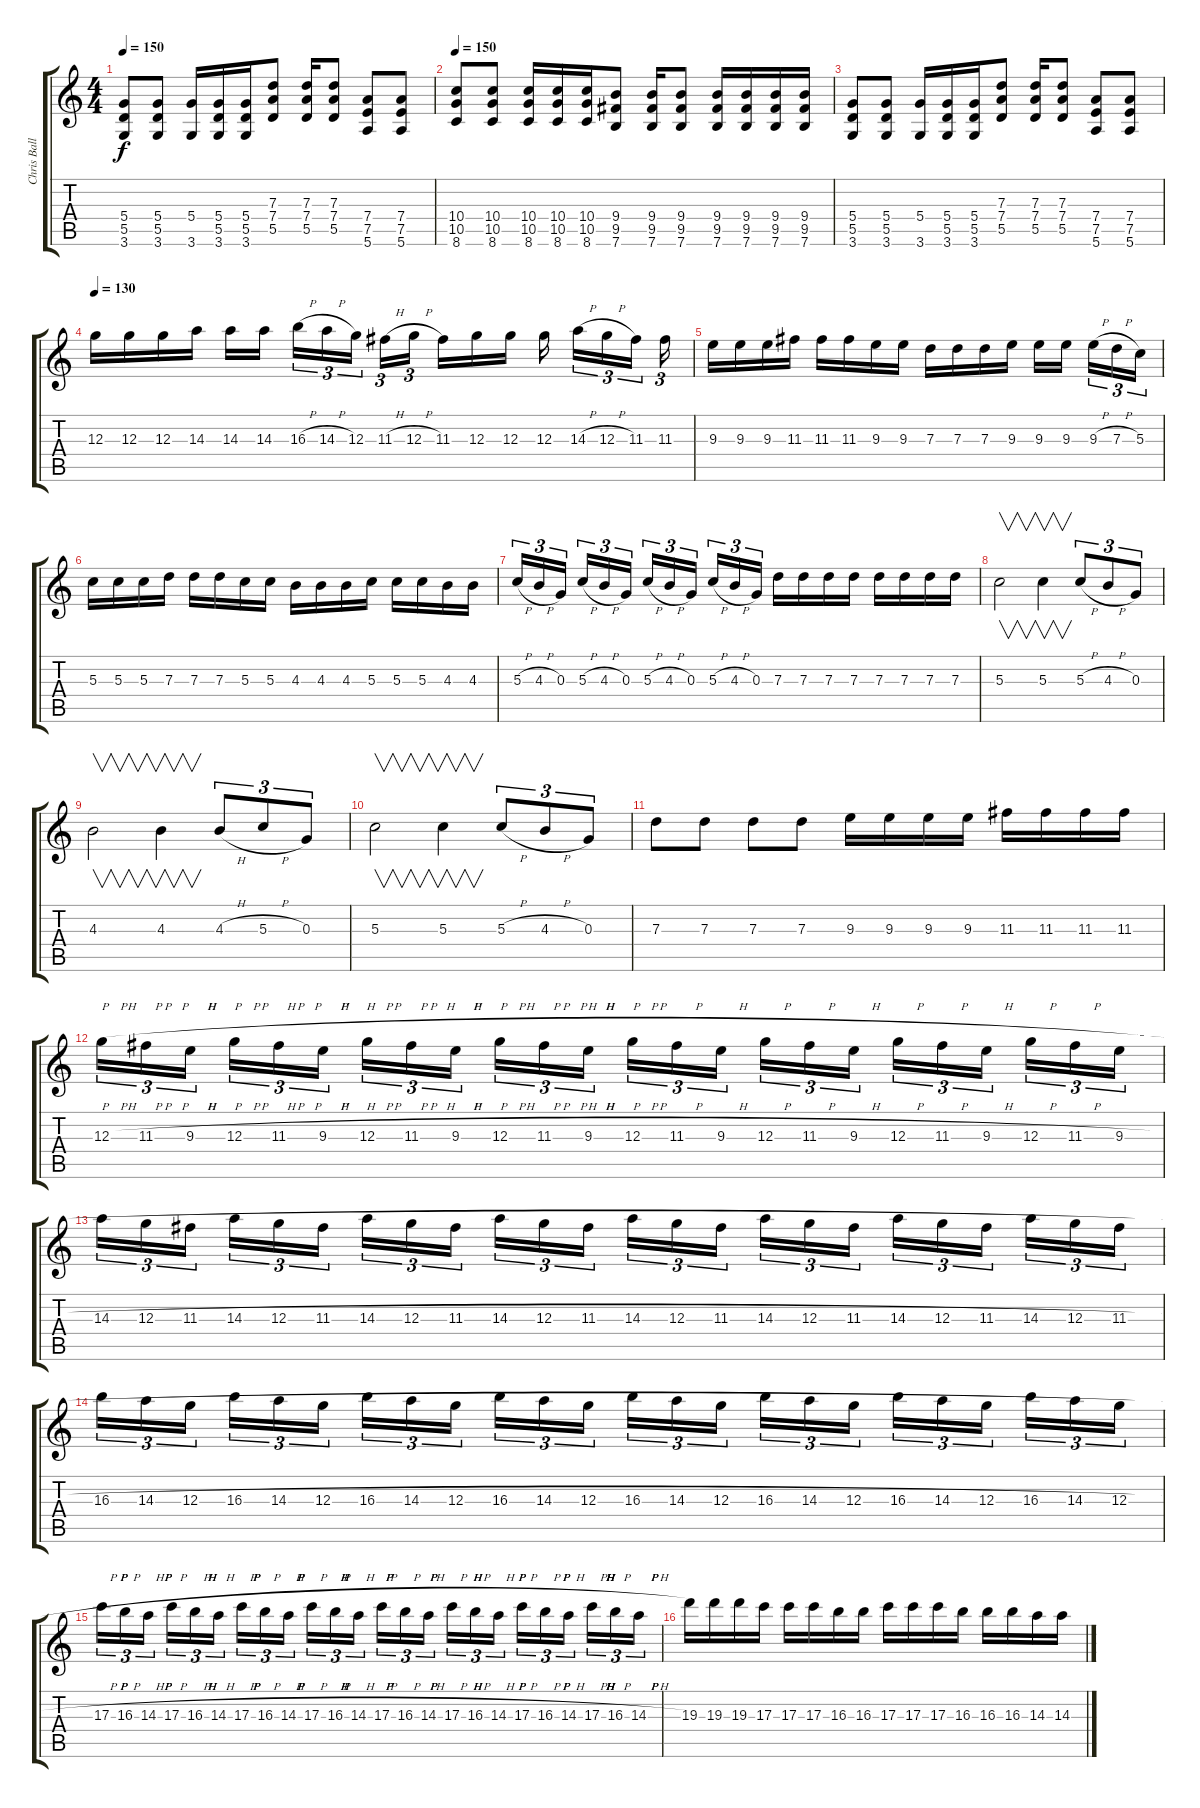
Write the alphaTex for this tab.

\track ("Chris Ballard (Lead Guitar)" "Chris Ball") {instrument distortionguitar}
\staff {score tabs}
\tuning (E4 B3 G3 D3 A2 E2) {hide}
\ts (4 4)
\tempo 150
\clef g2
\ks c
(5.4 5.5 3.6).8{dy f} (5.4 5.5 3.6).8 (5.4 3.6).16 (5.4 5.5 3.6).16 (5.4 5.5 3.6).16 (7.3 7.4 5.5).8 (7.3 7.4 5.5).16 (7.3 7.4 5.5).8 (7.4 7.5 5.6).8 (7.4 7.5 5.6).8 |
\tempo 150
(10.4 10.5 8.6).8 (10.4 10.5 8.6).8 (10.4 10.5 8.6).16 (10.4 10.5 8.6).16 (10.4 10.5 8.6).16 (9.4 9.5 7.6).8 (9.4 9.5 7.6).16 (9.4 9.5 7.6).8 (9.4 9.5 7.6).16 (9.4 9.5 7.6).16 (9.4 9.5 7.6).16 (9.4 9.5 7.6).16 |
(5.4 5.5 3.6).8 (5.4 5.5 3.6).8 (5.4 3.6).16 (5.4 5.5 3.6).16 (5.4 5.5 3.6).16 (7.3 7.4 5.5).8 (7.3 7.4 5.5).16 (7.3 7.4 5.5).8 (7.4 7.5 5.6).8 (7.4 7.5 5.6).8 |
\tempo 130
12.3.16 12.3.16 12.3.16 14.3.16 14.3.16 14.3.16 16.3{h}.16{tu (3 2)} 14.3{h}.16{tu (3 2)} 12.3.16{tu (3 2)} 11.3{h}.16{tu (3 2)} 12.3{h}.16{tu (3 2)} 11.3.16 12.3.16 12.3.16 12.3.16 14.3{h}.16{tu (3 2)} 12.3{h}.16{tu (3 2)} 11.3.16{tu (3 2)} 11.3.16{tu (3 2)} |
9.3.16 9.3.16 9.3.16 11.3.16 11.3.16 11.3.16 9.3.16 9.3.16 7.3.16 7.3.16 7.3.16 9.3.16 9.3.16 9.3.16 9.3{h}.16{tu (3 2)} 7.3{h}.16{tu (3 2)} 5.3.16{tu (3 2)} |
5.3.16 5.3.16 5.3.16 7.3.16 7.3.16 7.3.16 5.3.16 5.3.16 4.3.16 4.3.16 4.3.16 5.3.16 5.3.16 5.3.16 4.3.16 4.3.16 |
5.3{h}.16{tu (3 2)} 4.3{h}.16{tu (3 2)} 0.3.16{tu (3 2)} 5.3{h}.16{tu (3 2)} 4.3{h}.16{tu (3 2)} 0.3.16{tu (3 2)} 5.3{h}.16{tu (3 2)} 4.3{h}.16{tu (3 2)} 0.3.16{tu (3 2)} 5.3{h}.16{tu (3 2)} 4.3{h}.16{tu (3 2)} 0.3.16{tu (3 2)} 7.3.16 7.3.16 7.3.16 7.3.16 7.3.16 7.3.16 7.3.16 7.3.16 |
5.3.2{v} 5.3.4{v} 5.3{h}.8{tu (3 2)} 4.3{h}.8{tu (3 2)} 0.3.8{tu (3 2)} |
4.3.2{v} 4.3.4{v} 4.3{h}.8{tu (3 2)} 5.3{h}.8{tu (3 2)} 0.3.8{tu (3 2)} |
5.3.2{v} 5.3.4{v} 5.3{h}.8{tu (3 2)} 4.3{h}.8{tu (3 2)} 0.3.8{tu (3 2)} |
7.3.8 7.3.8 7.3.8 7.3.8 9.3.16 9.3.16 9.3.16 9.3.16 11.3.16 11.3.16 11.3.16 11.3.16 |
12.3{h}.16{tu (3 2)} 11.3{h}.16{tu (3 2)} 9.3{h}.16{tu (3 2)} 12.3{h}.16{tu (3 2)} 11.3{h}.16{tu (3 2)} 9.3{h}.16{tu (3 2)} 12.3{h}.16{tu (3 2)} 11.3{h}.16{tu (3 2)} 9.3{h}.16{tu (3 2)} 12.3{h}.16{tu (3 2)} 11.3{h}.16{tu (3 2)} 9.3{h}.16{tu (3 2)} 12.3{h}.16{tu (3 2)} 11.3{h}.16{tu (3 2)} 9.3{h}.16{tu (3 2)} 12.3{h}.16{tu (3 2)} 11.3{h}.16{tu (3 2)} 9.3{h}.16{tu (3 2)} 12.3{h}.16{tu (3 2)} 11.3{h}.16{tu (3 2)} 9.3{h}.16{tu (3 2)} 12.3{h}.16{tu (3 2)} 11.3{h}.16{tu (3 2)} 9.3{h}.16{tu (3 2)} |
14.3{h}.16{tu (3 2)} 12.3{h}.16{tu (3 2)} 11.3{h}.16{tu (3 2)} 14.3{h}.16{tu (3 2)} 12.3{h}.16{tu (3 2)} 11.3{h}.16{tu (3 2)} 14.3{h}.16{tu (3 2)} 12.3{h}.16{tu (3 2)} 11.3{h}.16{tu (3 2)} 14.3{h}.16{tu (3 2)} 12.3{h}.16{tu (3 2)} 11.3{h}.16{tu (3 2)} 14.3{h}.16{tu (3 2)} 12.3{h}.16{tu (3 2)} 11.3{h}.16{tu (3 2)} 14.3{h}.16{tu (3 2)} 12.3{h}.16{tu (3 2)} 11.3{h}.16{tu (3 2)} 14.3{h}.16{tu (3 2)} 12.3{h}.16{tu (3 2)} 11.3{h}.16{tu (3 2)} 14.3{h}.16{tu (3 2)} 12.3{h}.16{tu (3 2)} 11.3{h}.16{tu (3 2)} |
16.3{h}.16{tu (3 2)} 14.3{h}.16{tu (3 2)} 12.3{h}.16{tu (3 2)} 16.3{h}.16{tu (3 2)} 14.3{h}.16{tu (3 2)} 12.3{h}.16{tu (3 2)} 16.3{h}.16{tu (3 2)} 14.3{h}.16{tu (3 2)} 12.3{h}.16{tu (3 2)} 16.3{h}.16{tu (3 2)} 14.3{h}.16{tu (3 2)} 12.3{h}.16{tu (3 2)} 16.3{h}.16{tu (3 2)} 14.3{h}.16{tu (3 2)} 12.3{h}.16{tu (3 2)} 16.3{h}.16{tu (3 2)} 14.3{h}.16{tu (3 2)} 12.3{h}.16{tu (3 2)} 16.3{h}.16{tu (3 2)} 14.3{h}.16{tu (3 2)} 12.3{h}.16{tu (3 2)} 16.3{h}.16{tu (3 2)} 14.3{h}.16{tu (3 2)} 12.3{h}.16{tu (3 2)} |
17.3{h}.16{tu (3 2)} 16.3{h}.16{tu (3 2)} 14.3{h}.16{tu (3 2)} 17.3{h}.16{tu (3 2)} 16.3{h}.16{tu (3 2)} 14.3{h}.16{tu (3 2)} 17.3{h}.16{tu (3 2)} 16.3{h}.16{tu (3 2)} 14.3{h}.16{tu (3 2)} 17.3{h}.16{tu (3 2)} 16.3{h}.16{tu (3 2)} 14.3{h}.16{tu (3 2)} 17.3{h}.16{tu (3 2)} 16.3{h}.16{tu (3 2)} 14.3{h}.16{tu (3 2)} 17.3{h}.16{tu (3 2)} 16.3{h}.16{tu (3 2)} 14.3{h}.16{tu (3 2)} 17.3{h}.16{tu (3 2)} 16.3{h}.16{tu (3 2)} 14.3{h}.16{tu (3 2)} 17.3{h}.16{tu (3 2)} 16.3{h}.16{tu (3 2)} 14.3{h}.16{tu (3 2)} |
19.3.16 19.3.16 19.3.16 17.3.16 17.3.16 17.3.16 16.3.16 16.3.16 17.3.16 17.3.16 17.3.16 16.3.16 16.3.16 16.3.16 14.3.16 14.3.16
